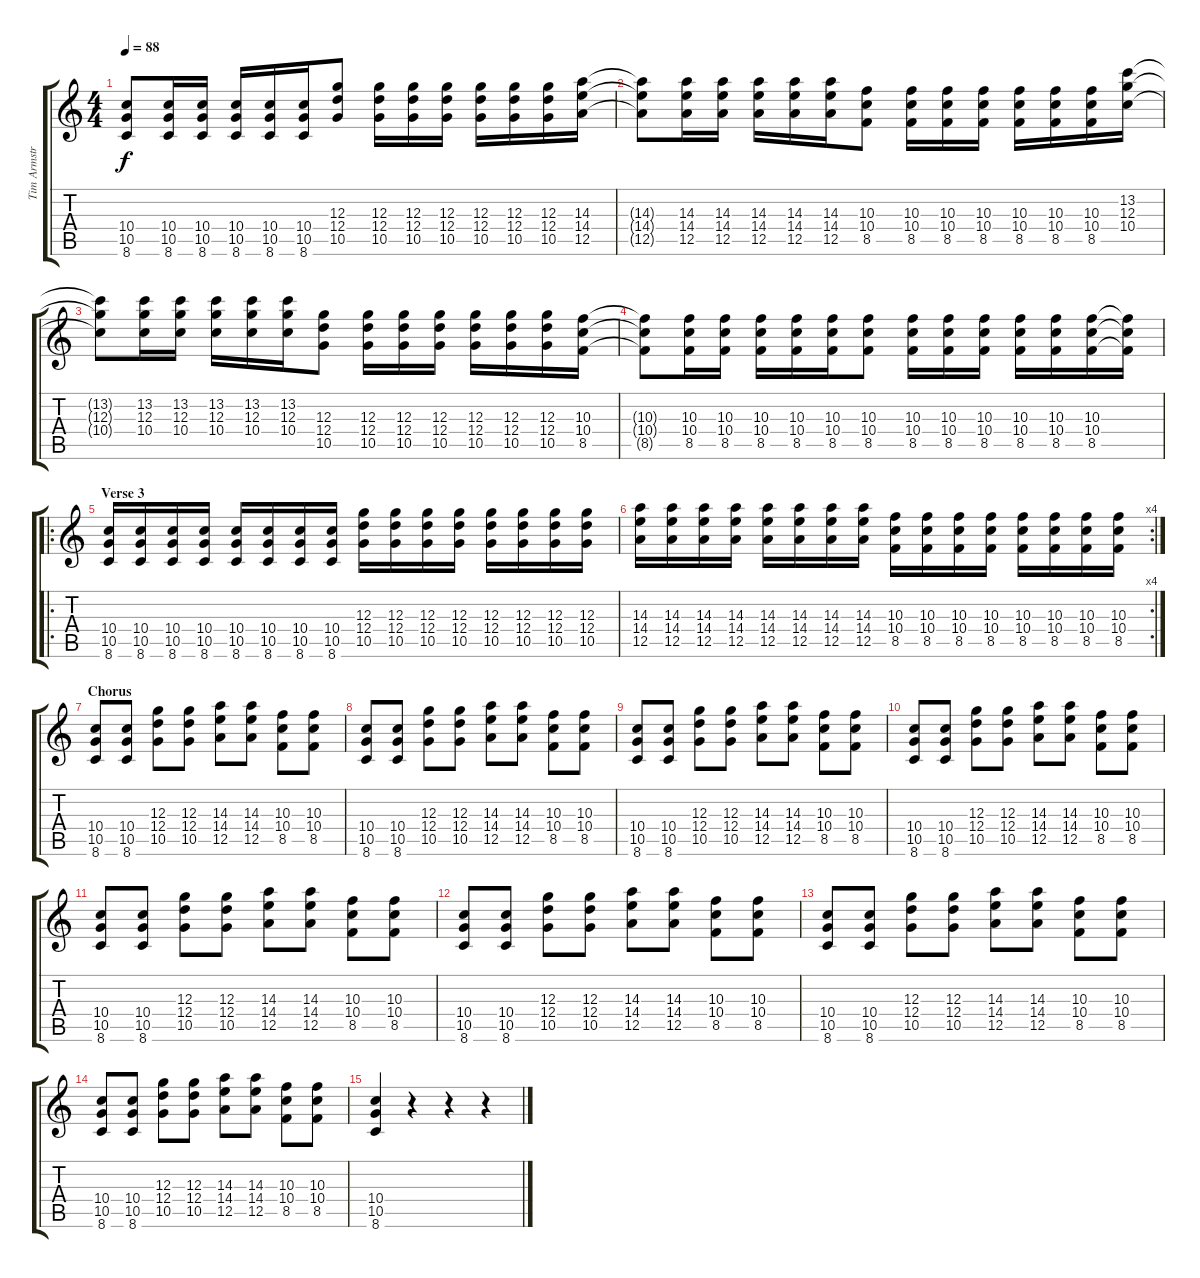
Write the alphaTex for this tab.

\track ("Tim Armstrong" "Tim Armstr") {instrument distortionguitar}
\staff {score tabs}
\tuning (E4 B3 G3 D3 A2 E2) {hide}
\ts (4 4)
\tempo 88
\clef g2
\ks c
(10.4 10.5 8.6).8{dy f} (10.4 10.5 8.6).16 (10.4 10.5 8.6).16 (10.4 10.5 8.6).16 (10.4 10.5 8.6).16 (10.4 10.5 8.6).16 (12.3 12.4 10.5).8 (12.3 12.4 10.5).16 (12.3 12.4 10.5).16 (12.3 12.4 10.5).16 (12.3 12.4 10.5).16 (12.3 12.4 10.5).16 (12.3 12.4 10.5).16 (14.3 14.4 12.5).16 |
(14.3{t} 14.4{t} 12.5{t}).8 (14.3 14.4 12.5).16 (14.3 14.4 12.5).16 (14.3 14.4 12.5).16 (14.3 14.4 12.5).16 (14.3 14.4 12.5).16 (10.3 10.4 8.5).8 (10.3 10.4 8.5).16 (10.3 10.4 8.5).16 (10.3 10.4 8.5).16 (10.3 10.4 8.5).16 (10.3 10.4 8.5).16 (10.3 10.4 8.5).16 (13.2 12.3 10.4).16 |
(13.2{t} 12.3{t} 10.4{t}).8 (13.2 12.3 10.4).16 (13.2 12.3 10.4).16 (13.2 12.3 10.4).16 (13.2 12.3 10.4).16 (13.2 12.3 10.4).16 (12.3 12.4 10.5).8 (12.3 12.4 10.5).16 (12.3 12.4 10.5).16 (12.3 12.4 10.5).16 (12.3 12.4 10.5).16 (12.3 12.4 10.5).16 (12.3 12.4 10.5).16 (10.3 10.4 8.5).16 |
(10.3{t} 10.4{t} 8.5{t}).8 (10.3 10.4 8.5).16 (10.3 10.4 8.5).16 (10.3 10.4 8.5).16 (10.3 10.4 8.5).16 (10.3 10.4 8.5).16 (10.3 10.4 8.5).8 (10.3 10.4 8.5).16 (10.3 10.4 8.5).16 (10.3 10.4 8.5).16 (10.3 10.4 8.5).16 (10.3 10.4 8.5).16 (10.3 10.4 8.5).16 (10.3{t} 10.4{t} 8.5{t}).16 |
\ro
\section ("" "Verse 3")
(10.4 10.5 8.6).16{instrument electricguitarmuted} (10.4 10.5 8.6).16 (10.4 10.5 8.6).16{instrument distortionguitar} (10.4 10.5 8.6).16{instrument electricguitarmuted} (10.4 10.5 8.6).16 (10.4 10.5 8.6).16 (10.4 10.5 8.6).16{instrument distortionguitar} (10.4 10.5 8.6).16{instrument electricguitarmuted} (12.3 12.4 10.5).16 (12.3 12.4 10.5).16 (12.3 12.4 10.5).16{instrument distortionguitar} (12.3 12.4 10.5).16{instrument electricguitarmuted} (12.3 12.4 10.5).16 (12.3 12.4 10.5).16 (12.3 12.4 10.5).16{instrument distortionguitar} (12.3 12.4 10.5).16{instrument electricguitarmuted} |
\rc 4
(14.3 14.4 12.5).16 (14.3 14.4 12.5).16 (14.3 14.4 12.5).16{instrument distortionguitar} (14.3 14.4 12.5).16{instrument electricguitarmuted} (14.3 14.4 12.5).16 (14.3 14.4 12.5).16 (14.3 14.4 12.5).16{instrument distortionguitar} (14.3 14.4 12.5).16{instrument electricguitarmuted} (10.3 10.4 8.5).16 (10.3 10.4 8.5).16 (10.3 10.4 8.5).16{instrument distortionguitar} (10.3 10.4 8.5).16{instrument electricguitarmuted} (10.3 10.4 8.5).16 (10.3 10.4 8.5).16 (10.3 10.4 8.5).16{instrument distortionguitar} (10.3 10.4 8.5).16{instrument electricguitarmuted} |
\section ("" "Chorus")
(10.4 10.5 8.6).8{instrument distortionguitar} (10.4 10.5 8.6).8 (12.3 12.4 10.5).8 (12.3 12.4 10.5).8 (14.3 14.4 12.5).8 (14.3 14.4 12.5).8 (10.3 10.4 8.5).8 (10.3 10.4 8.5).8 |
(10.4 10.5 8.6).8 (10.4 10.5 8.6).8 (12.3 12.4 10.5).8 (12.3 12.4 10.5).8 (14.3 14.4 12.5).8 (14.3 14.4 12.5).8 (10.3 10.4 8.5).8 (10.3 10.4 8.5).8 |
(10.4 10.5 8.6).8 (10.4 10.5 8.6).8 (12.3 12.4 10.5).8 (12.3 12.4 10.5).8 (14.3 14.4 12.5).8 (14.3 14.4 12.5).8 (10.3 10.4 8.5).8 (10.3 10.4 8.5).8 |
(10.4 10.5 8.6).8 (10.4 10.5 8.6).8 (12.3 12.4 10.5).8 (12.3 12.4 10.5).8 (14.3 14.4 12.5).8 (14.3 14.4 12.5).8 (10.3 10.4 8.5).8 (10.3 10.4 8.5).8 |
(10.4 10.5 8.6).8 (10.4 10.5 8.6).8 (12.3 12.4 10.5).8 (12.3 12.4 10.5).8 (14.3 14.4 12.5).8 (14.3 14.4 12.5).8 (10.3 10.4 8.5).8 (10.3 10.4 8.5).8 |
(10.4 10.5 8.6).8 (10.4 10.5 8.6).8 (12.3 12.4 10.5).8 (12.3 12.4 10.5).8 (14.3 14.4 12.5).8 (14.3 14.4 12.5).8 (10.3 10.4 8.5).8 (10.3 10.4 8.5).8 |
(10.4 10.5 8.6).8 (10.4 10.5 8.6).8 (12.3 12.4 10.5).8 (12.3 12.4 10.5).8 (14.3 14.4 12.5).8 (14.3 14.4 12.5).8 (10.3 10.4 8.5).8 (10.3 10.4 8.5).8 |
(10.4 10.5 8.6).8 (10.4 10.5 8.6).8 (12.3 12.4 10.5).8 (12.3 12.4 10.5).8 (14.3 14.4 12.5).8 (14.3 14.4 12.5).8 (10.3 10.4 8.5).8 (10.3 10.4 8.5).8 |
(10.4 10.5 8.6).4 r.4 r.4 r.4
